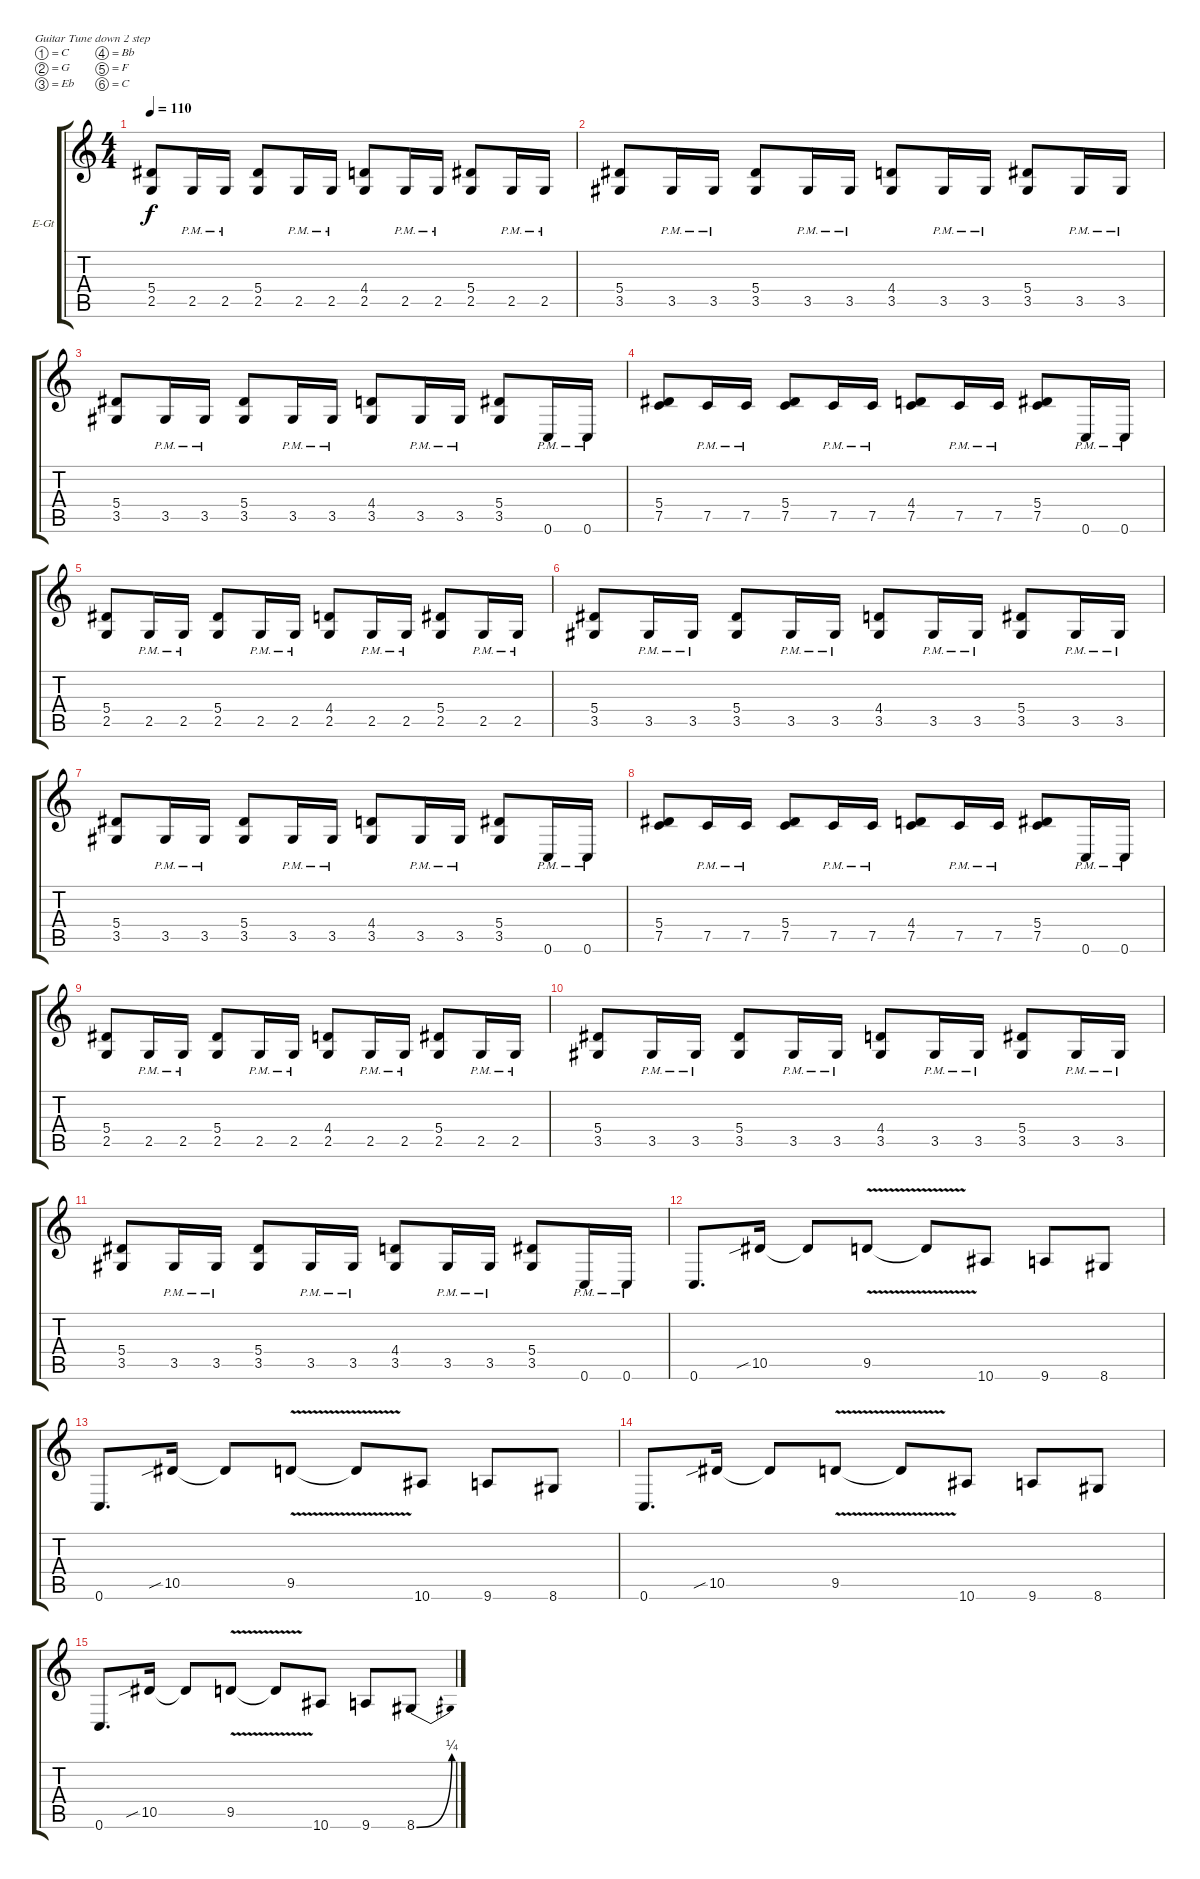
\defaultSystemsLayout 4
\bracketExtendMode groupsimilarinstruments
\firstSystemTrackNameOrientation horizontal
\otherSystemsTrackNameOrientation horizontal
\track ("Electric Guitar 2" "E-Gt") {instrument distortionguitar}
\staff {score tabs}
\tuning (C4 G3 Eb3 Bb2 F2 C2)
\ts (4 4)
\tempo 110
\clef g2
\ks c
(2.5 5.4).8{dy f} 2.5{pm}.16 2.5{pm}.16 (2.5 5.4).8 2.5{pm}.16 2.5{pm}.16 (2.5 4.4).8 2.5{pm}.16 2.5{pm}.16 (2.5 5.4).8 2.5{pm}.16 2.5{pm}.16 |
(3.5 5.4).8 3.5{pm}.16 3.5{pm}.16 (3.5 5.4).8 3.5{pm}.16 3.5{pm}.16 (3.5 4.4).8 3.5{pm}.16 3.5{pm}.16 (3.5 5.4).8 3.5{pm}.16 3.5{pm}.16 |
(3.5 5.4).8 3.5{pm}.16 3.5{pm}.16 (3.5 5.4).8 3.5{pm}.16 3.5{pm}.16 (3.5 4.4).8 3.5{pm}.16 3.5{pm}.16 (3.5 5.4).8 0.6{pm}.16 0.6{pm}.16 |
(7.5 5.4).8 7.5{pm}.16 7.5{pm}.16 (7.5 5.4).8 7.5{pm}.16 7.5{pm}.16 (7.5 4.4).8 7.5{pm}.16 7.5{pm}.16 (7.5 5.4).8 0.6{pm}.16 0.6{pm}.16 |
(2.5 5.4).8 2.5{pm}.16 2.5{pm}.16 (2.5 5.4).8 2.5{pm}.16 2.5{pm}.16 (2.5 4.4).8 2.5{pm}.16 2.5{pm}.16 (2.5 5.4).8 2.5{pm}.16 2.5{pm}.16 |
(3.5 5.4).8 3.5{pm}.16 3.5{pm}.16 (3.5 5.4).8 3.5{pm}.16 3.5{pm}.16 (3.5 4.4).8 3.5{pm}.16 3.5{pm}.16 (3.5 5.4).8 3.5{pm}.16 3.5{pm}.16 |
(3.5 5.4).8 3.5{pm}.16 3.5{pm}.16 (3.5 5.4).8 3.5{pm}.16 3.5{pm}.16 (3.5 4.4).8 3.5{pm}.16 3.5{pm}.16 (3.5 5.4).8 0.6{pm}.16 0.6{pm}.16 |
(7.5 5.4).8 7.5{pm}.16 7.5{pm}.16 (7.5 5.4).8 7.5{pm}.16 7.5{pm}.16 (7.5 4.4).8 7.5{pm}.16 7.5{pm}.16 (7.5 5.4).8 0.6{pm}.16 0.6{pm}.16 |
(2.5 5.4).8 2.5{pm}.16 2.5{pm}.16 (2.5 5.4).8 2.5{pm}.16 2.5{pm}.16 (2.5 4.4).8 2.5{pm}.16 2.5{pm}.16 (2.5 5.4).8 2.5{pm}.16 2.5{pm}.16 |
(3.5 5.4).8 3.5{pm}.16 3.5{pm}.16 (3.5 5.4).8 3.5{pm}.16 3.5{pm}.16 (3.5 4.4).8 3.5{pm}.16 3.5{pm}.16 (3.5 5.4).8 3.5{pm}.16 3.5{pm}.16 |
(3.5 5.4).8 3.5{pm}.16 3.5{pm}.16 (3.5 5.4).8 3.5{pm}.16 3.5{pm}.16 (3.5 4.4).8 3.5{pm}.16 3.5{pm}.16 (3.5 5.4).8 0.6{pm}.16 0.6{pm}.16 |
0.6.8{d} 10.5{sib}.16 10.5{t}.8 9.5{v}.8 9.5{t}.8 10.6.8 9.6.8 8.6.8 |
0.6.8{d} 10.5{sib}.16 10.5{t}.8 9.5{v}.8 9.5{t}.8 10.6.8 9.6.8 8.6.8 |
0.6.8{d} 10.5{sib}.16 10.5{t}.8 9.5{v}.8 9.5{t}.8 10.6.8 9.6.8 8.6.8 |
0.6.8{d} 10.5{sib}.16 10.5{t}.8 9.5{v}.8 9.5{t}.8 10.6.8 9.6.8 8.6{be (bend 0 0 12 1)}.8
